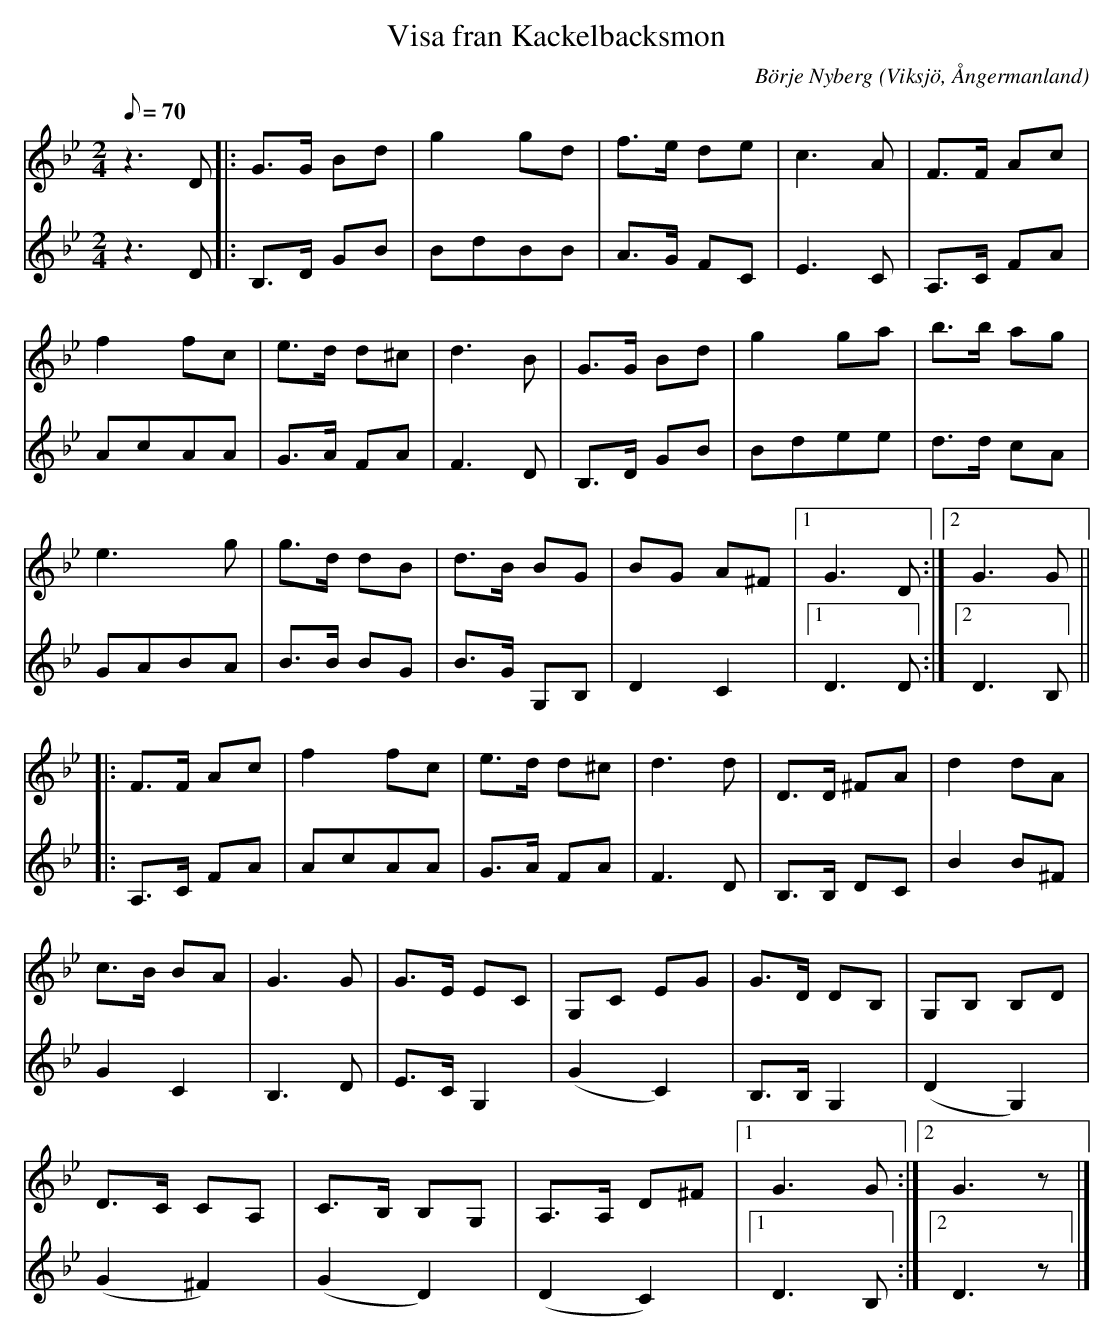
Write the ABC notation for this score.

X:1
T:Visa fran Kackelbacksmon
C:Börje Nyberg
O:Viksjö, Ångermanland
M:2/4
L:1/8
Q:70
K:Gm
V:1
z2> D2|: G>G Bd | g2 gd | f>e de | c2>A2 | F>F Ac |
f2 fc | e>d d^c | d2>B2 | G>G Bd |g2 ga | b>b ag |
e2> g2 | g>d dB |d>B BG |BG A^F |1 G2> D2 :|2 G2> G2 ||
|: F>F Ac | f2 fc | e>d d^c | d2>d2 | D>D ^FA | d2 dA |
c>B BA |G2> G2 | G>E EC | G,C EG | G>D DB, | G,B, B,D |
D>C CA, | C>B, B,G, | A,>A, D^F |1 G2> G2 :|2 G2> z2 |]
V:2
z2> D2 |: B,>D GB | BdBB | A>G FC | E2>C2 | A,>C FA |
AcAA | G>A FA| F2> D2 | B,>D GB | Bdee | d>d cA |
GABA | B>B BG | B>G G,B, | D2C2 |1 D2> D2 :|2 D2> B,2 ||
|: A,>C FA | AcAA | G>A FA | F2> D2 | B,>B, DC | B2 B^F |
G2 C2 | B,2> D2 | E>C G,2 | (G2 C2) | B,>B, G,2 | (D2 G,2) |
(G2 ^F2) | (G2 D2) | (D2 C2) |1 D2> B,2 :|2 D2> z2 |]
